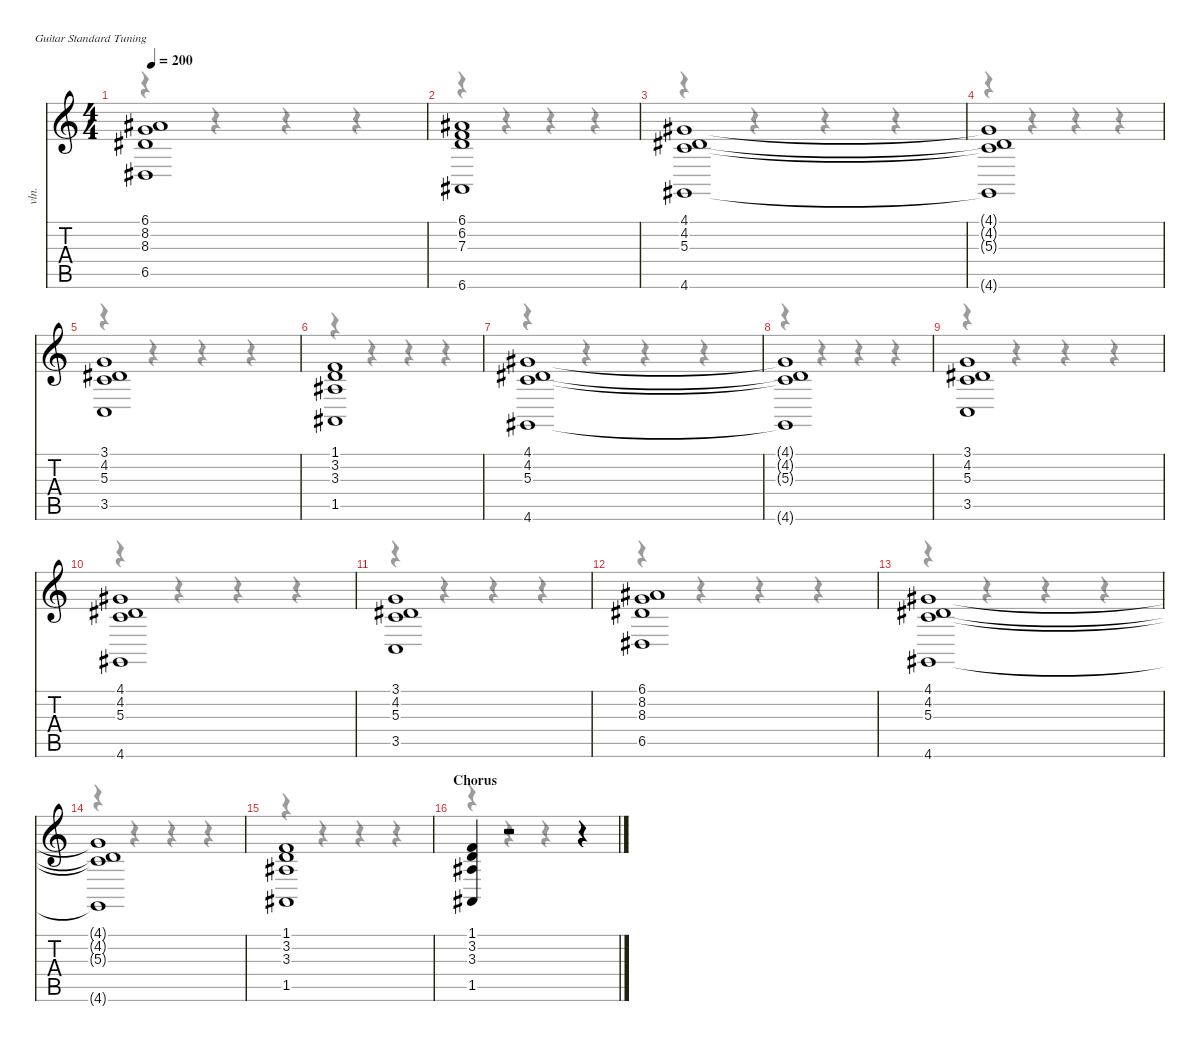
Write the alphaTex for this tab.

\defaultSystemsLayout 4
\hideDynamics
\bracketExtendMode nobrackets
\otherSystemsTrackNameOrientation horizontal
\track ("Vadim Pruzhanov (Ensemble)" "vln.") {instrument stringensemble1}
\staff {score tabs}
\tuning (E4 B3 G3 D3 A2 E2)
\voice
\ts (4 4)
\tempo 200
\clef g2
\ks c
(6.1{acc #} 8.2 8.3{acc #} 6.5{acc #}).1{dy f beam Up} |
(6.1{acc #} 6.2 7.3 6.6{acc #}).1{beam Up} |
(4.1{acc #} 4.2{acc #} 5.3 4.6{acc #}).1{beam Up} |
(4.1{t acc #} 4.2{t acc #} 5.3{t} 4.6{t acc #}).1{beam Up} |
(3.1 4.2{acc #} 5.3 3.5).1{beam Up} |
(1.1 3.2 3.3{acc #} 1.5{acc #}).1{beam Up} |
(4.1{acc #} 4.2{acc #} 5.3 4.6{acc #}).1{beam Up} |
(4.1{t acc #} 4.2{t acc #} 5.3{t} 4.6{t acc #}).1{beam Up} |
(3.1 4.2{acc #} 5.3 3.5).1{beam Up} |
(4.1{acc #} 4.2{acc #} 5.3 4.6{acc #}).1{beam Up} |
(3.1 4.2{acc #} 5.3 3.5).1{beam Up} |
(6.1{acc #} 8.2 8.3{acc #} 6.5{acc #}).1{beam Up} |
(4.1{acc #} 4.2{acc #} 5.3 4.6{acc #}).1{beam Up} |
(4.1{t acc #} 4.2{t acc #} 5.3{t} 4.6{t acc #}).1{beam Up} |
(1.1 3.2 3.3{acc #} 1.5{acc #}).1{beam Up} |
\section ("" "Chorus")
(1.1 3.2 3.3{acc #} 1.5{acc #}).4{beam Up} r.2{beam Up} r.4{beam Up}
\voice
\clef g2
\ottava regular
\simile none
\ks c
r.4{dy mf beam Down} r.4{beam Down} r.4{beam Down} r.4{beam Down} |
r.4{beam Down} r.4{beam Down} r.4{beam Down} r.4{beam Down} |
r.4{beam Down} r.4{beam Down} r.4{beam Down} r.4{beam Down} |
r.4{beam Down} r.4{beam Down} r.4{beam Down} r.4{beam Down} |
r.4{beam Down} r.4{beam Down} r.4{beam Down} r.4{beam Down} |
r.4{beam Down} r.4{beam Down} r.4{beam Down} r.4{beam Down} |
r.4{beam Down} r.4{beam Down} r.4{beam Down} r.4{beam Down} |
r.4{beam Down} r.4{beam Down} r.4{beam Down} r.4{beam Down} |
r.4{beam Down} r.4{beam Down} r.4{beam Down} r.4{beam Down} |
r.4{beam Down} r.4{beam Down} r.4{beam Down} r.4{beam Down} |
r.4{beam Down} r.4{beam Down} r.4{beam Down} r.4{beam Down} |
r.4{beam Down} r.4{beam Down} r.4{beam Down} r.4{beam Down} |
r.4{beam Down} r.4{beam Down} r.4{beam Down} r.4{beam Down} |
r.4{beam Down} r.4{beam Down} r.4{beam Down} r.4{beam Down} |
r.4{beam Down} r.4{beam Down} r.4{beam Down} r.4{beam Down} |
r.4{beam Down} r.4{beam Down} r.4{beam Down} r.4{beam Down}
